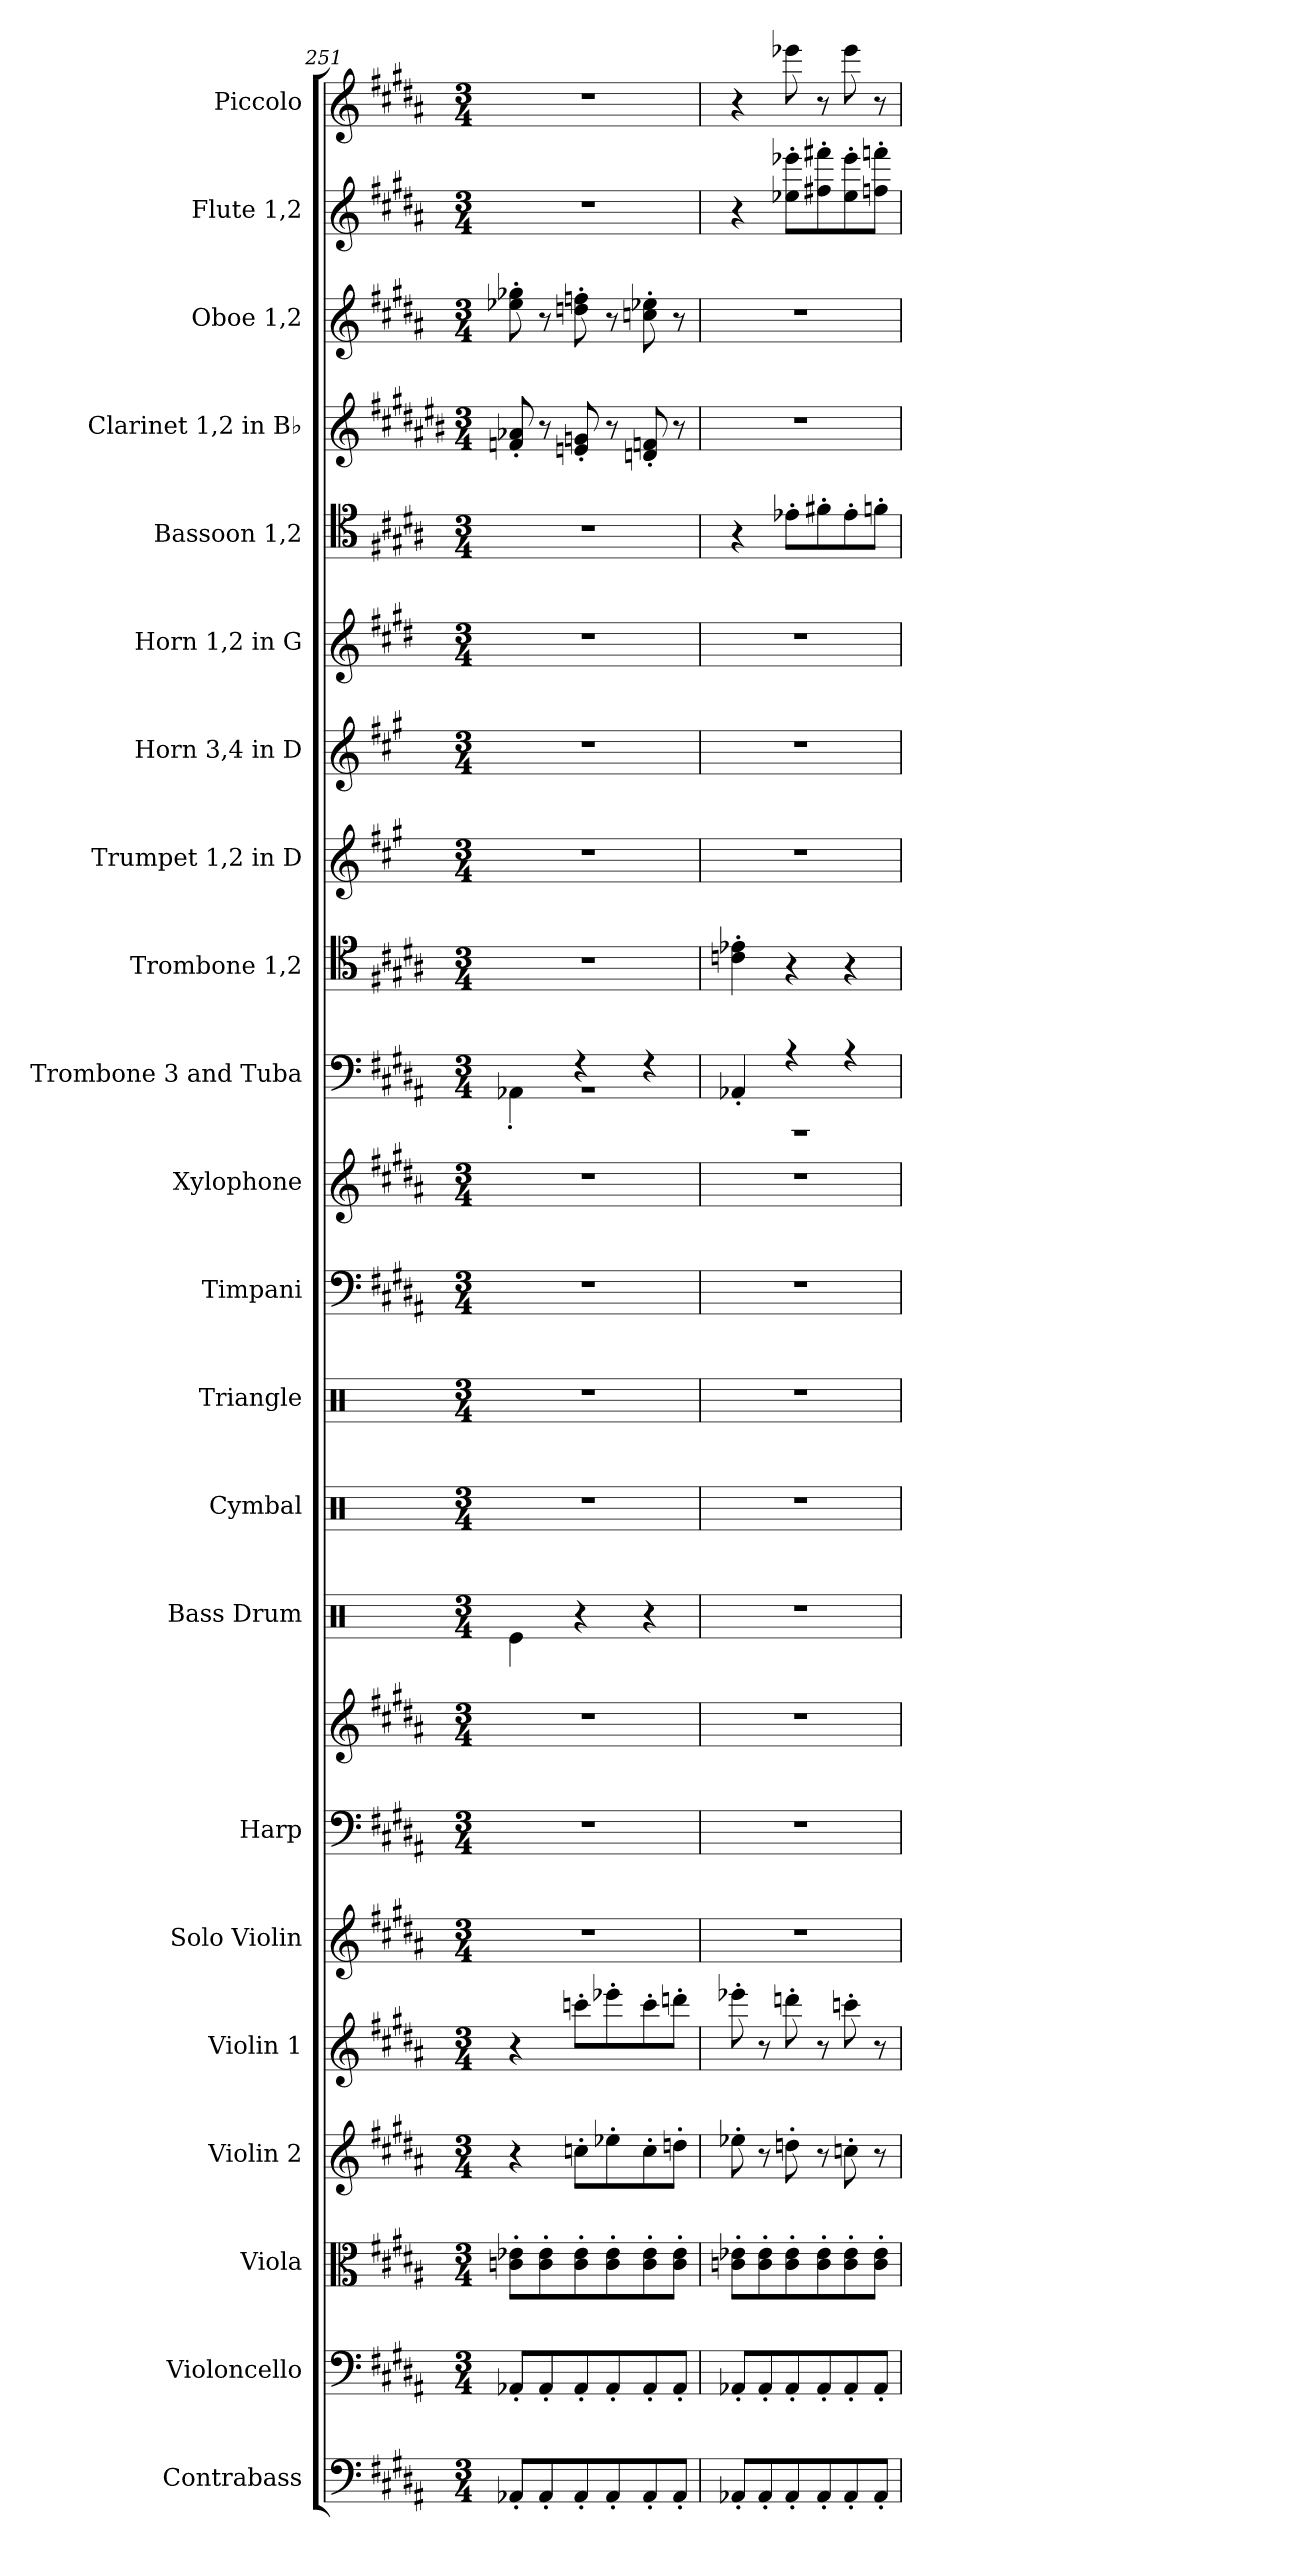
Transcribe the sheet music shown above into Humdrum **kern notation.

**kern	**kern	**kern	**kern	**kern	**kern	**kern	**kern	**kern	**kern	**kern	**kern	**kern	**kern	**kern	**kern	**kern	**kern	**kern	**kern	**kern	**kern	**kern
*part22	*part21	*part20	*part19	*part18	*part17	*part16	*part16	*part15	*part14	*part13	*part12	*part11	*part10	*part9	*part8	*part7	*part6	*part5	*part4	*part3	*part2	*part1
*staff23	*staff22	*staff21	*staff20	*staff19	*staff18	*staff17	*staff16	*staff15	*staff14	*staff13	*staff12	*staff11	*staff10	*staff9	*staff8	*staff7	*staff6	*staff5	*staff4	*staff3	*staff2	*staff1
*I"Contrabass	*I"Violoncello	*I"Viola	*I"Violin 2	*I"Violin 1	*I"Solo Violin	*I"Harp	*	*I"Bass Drum	*I"Cymbal	*I"Triangle	*I"Timpani	*I"Xylophone	*I"Trombone 3 and Tuba	*I"Trombone 1,2	*I"Trumpet 1,2 in D	*I"Horn 3,4 in D	*I"Horn 1,2 in G	*I"Bassoon 1,2	*I"Clarinet 1,2 in B♭	*I"Oboe 1,2	*I"Flute 1,2	*I"Piccolo
*I'Cb.	*I'Vc.	*I'Vla.	*I'Vln. 2	*I'Vln. 1	*I'Solo Vln.	*I'Hrp.	*	*I'B.D	*I'Cym.	*I'Trgl.	*I'Timp.	*I'Xyl.	*I'Tbn. 3 and Tba.	*I'Tbn. 1,2	*I'Tpt. 1,2 in D	*I'Hn. 3,4 in D	*I'Hn. 1,2 in G	*I'Bsn. 1,2	*I'Cl. 1,2 in B♭	*I'Ob. 1,2	*I'Fl. 1,2	*I'Picc.
*clefF4	*clefF4	*clefC3	*clefG2	*clefG2	*clefG2	*clefF4	*clefG2	*clefX	*clefX	*clefX	*clefF4	*clefG2	*clefF4	*clefC4	*clefG2	*clefG2	*clefG2	*clefC4	*clefG2	*clefG2	*clefG2	*clefG2
*ITrd7c12	*	*	*	*	*	*	*	*	*	*	*	*ITrd-7c-12	*	*	*ITrd-1c-2	*ITrd6c10	*ITrd3c5	*	*ITrd1c2	*	*	*ITrd-7c-12
*k[f#c#g#d#a#]	*k[f#c#g#d#a#]	*k[f#c#g#d#a#]	*k[f#c#g#d#a#]	*k[f#c#g#d#a#]	*k[f#c#g#d#a#]	*k[f#c#g#d#a#]	*k[f#c#g#d#a#]	*k[]	*k[]	*k[]	*k[f#c#g#d#a#]	*k[f#c#g#d#a#]	*k[f#c#g#d#a#]	*k[f#c#g#d#a#]	*k[f#c#g#d#a#]	*k[f#c#g#d#a#]	*k[f#c#g#d#a#]	*k[f#c#g#d#a#]	*k[f#c#g#d#a#]	*k[f#c#g#d#a#]	*k[f#c#g#d#a#]	*k[f#c#g#d#a#]
*M3/4	*M3/4	*M3/4	*M3/4	*M3/4	*M3/4	*M3/4	*M3/4	*M3/4	*M3/4	*M3/4	*M3/4	*M3/4	*M3/4	*M3/4	*M3/4	*M3/4	*M3/4	*M3/4	*M3/4	*M3/4	*M3/4	*M3/4
=251	=251	=251	=251	=251	=251	=251	=251	=251	=251	=251	=251	=251	=251	=251	=251	=251	=251	=251	=251	=251	=251	=251
*	*	*	*	*	*	*	*	*	*	*	*	*	*^	*	*	*	*	*	*	*	*	*
8AAA-X'/L	8AA-X'/L	8cn\' 8e-X\'L	4r	4r	2.r	2.r	2.r	4Re\	2.r	2.r	2.r	2.r	2.rBB	4AA-X'\	2.r	2.r	2.r	2.r	2.r	8e-X/' 8g-X/'	8ee-X\' 8gg-X\'	2.r	2.r
8AAA-'/	8AA-'/	8c\' 8e-\'	.	.	.	.	.	.	.	.	.	.	.	.	.	.	.	.	.	8r	8r	.	.
8AAA-'/	8AA-'/	8c\' 8e-\'	8ccn'\L	8cccn'\L	.	.	.	4r	.	.	.	.	.	4rF	.	.	.	.	.	8dn/' 8fn/'	8ddn\' 8ffn\'	.	.
8AAA-'/	8AA-'/	8c\' 8e-\'	8ee-X'\	8eee-X'\	.	.	.	.	.	.	.	.	.	.	.	.	.	.	.	8r	8r	.	.
8AAA-'/	8AA-'/	8c\' 8e-\'	8cc'\	8ccc'\	.	.	.	4r	.	.	.	.	.	4rF	.	.	.	.	.	8cn/' 8e-X/'	8ccn\' 8ee-X\'	.	.
8AAA-'/J	8AA-'/J	8c\' 8e-\'J	8ddn'\J	8dddn'\J	.	.	.	.	.	.	.	.	.	.	.	.	.	.	.	8r	8r	.	.
!!LO:PB:g=z
=252	=252	=252	=252	=252	=252	=252	=252	=252	=252	=252	=252	=252	=252	=252	=252	=252	=252	=252	=252	=252	=252	=252	=252
8AAA-X'/L	8AA-X'/L	8cn\' 8e-X\'L	8ee-X'\	8eee-X'\	2.r	2.r	2.r	2.r	2.r	2.r	2.r	2.r	2.rAAA	4AA-X'/	4cn\' 4e-X\'	2.r	2.r	2.r	4r	2.r	2.r	4r	4r
8AAA-'/	8AA-'/	8c\' 8e-\'	8r	8r	.	.	.	.	.	.	.	.	.	.	.	.	.	.	.	.	.	.	.
8AAA-'/	8AA-'/	8c\' 8e-\'	8ddn'\	8dddn'\	.	.	.	.	.	.	.	.	.	4rA	4r	.	.	.	8e-X'\L	.	.	8ee-X\' 8eee-X\'L	8eeee-X\
8AAA-'/	8AA-'/	8c\' 8e-\'	8r	8r	.	.	.	.	.	.	.	.	.	.	.	.	.	.	8f#X'\	.	.	8ff#X\' 8fff#X\'	8r
8AAA-'/	8AA-'/	8c\' 8e-\'	8ccn'\	8cccn'\	.	.	.	.	.	.	.	.	.	4rA	4r	.	.	.	8e-'\	.	.	8ee-\' 8eee-\'	8eeee-\
8AAA-'/J	8AA-'/J	8c\' 8e-\'J	8r	8r	.	.	.	.	.	.	.	.	.	.	.	.	.	.	8fn'\J	.	.	8ffn\' 8fffn\'J	8r
*	*	*	*	*	*	*	*	*	*	*	*	*	*v	*v	*	*	*	*	*	*	*	*	*
=	=	=	=	=	=	=	=	=	=	=	=	=	=	=	=	=	=	=	=	=	=	=
*-	*-	*-	*-	*-	*-	*-	*-	*-	*-	*-	*-	*-	*-	*-	*-	*-	*-	*-	*-	*-	*-	*-
